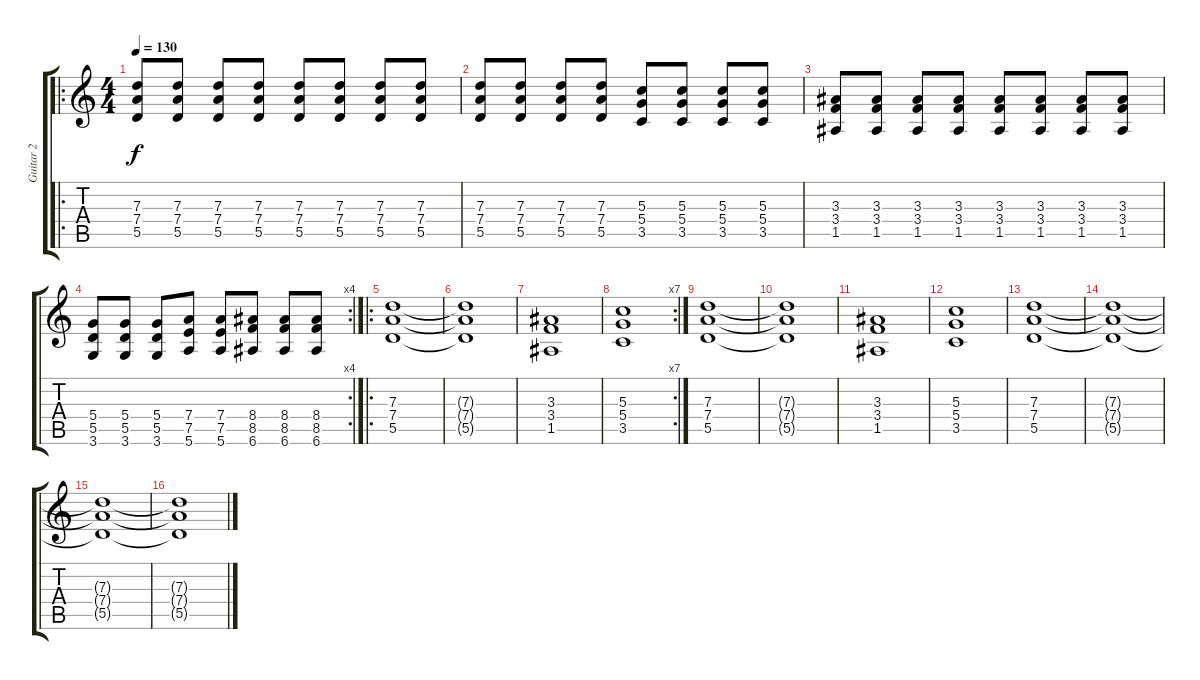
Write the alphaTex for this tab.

\track ("Guitar 2" "Guitar 2") {instrument distortionguitar}
\staff {score tabs}
\tuning (E4 B3 G3 D3 A2 E2) {hide}
\ro
\ts (4 4)
\tempo 130
\clef g2
\ks c
(7.3 7.4 5.5).8{dy f} (7.3 7.4 5.5).8 (7.3 7.4 5.5).8 (7.3 7.4 5.5).8 (7.3 7.4 5.5).8 (7.3 7.4 5.5).8 (7.3 7.4 5.5).8 (7.3 7.4 5.5).8 |
(7.3 7.4 5.5).8 (7.3 7.4 5.5).8 (7.3 7.4 5.5).8 (7.3 7.4 5.5).8 (5.3 5.4 3.5).8 (5.3 5.4 3.5).8 (5.3 5.4 3.5).8 (5.3 5.4 3.5).8 |
(3.3 3.4 1.5).8 (3.3 3.4 1.5).8 (3.3 3.4 1.5).8 (3.3 3.4 1.5).8 (3.3 3.4 1.5).8 (3.3 3.4 1.5).8 (3.3 3.4 1.5).8 (3.3 3.4 1.5).8 |
\rc 4
(5.4 5.5 3.6).8 (5.4 5.5 3.6).8 (5.4 5.5 3.6).8 (7.4 7.5 5.6).8 (7.4 7.5 5.6).8 (8.4 8.5 6.6).8 (8.4 8.5 6.6).8 (8.4 8.5 6.6).8 |
\ro
(7.3 7.4 5.5).1 |
(7.3{t} 7.4{t} 5.5{t}).1 |
(3.3 3.4 1.5).1 |
\rc 7
(5.3 5.4 3.5).1 |
(7.3 7.4 5.5).1 |
(7.3{t} 7.4{t} 5.5{t}).1 |
(3.3 3.4 1.5).1 |
(5.3 5.4 3.5).1 |
(7.3 7.4 5.5).1 |
(7.3{t} 7.4{t} 5.5{t}).1 |
(7.3{t} 7.4{t} 5.5{t}).1 |
(7.3{t} 7.4{t} 5.5{t}).1
